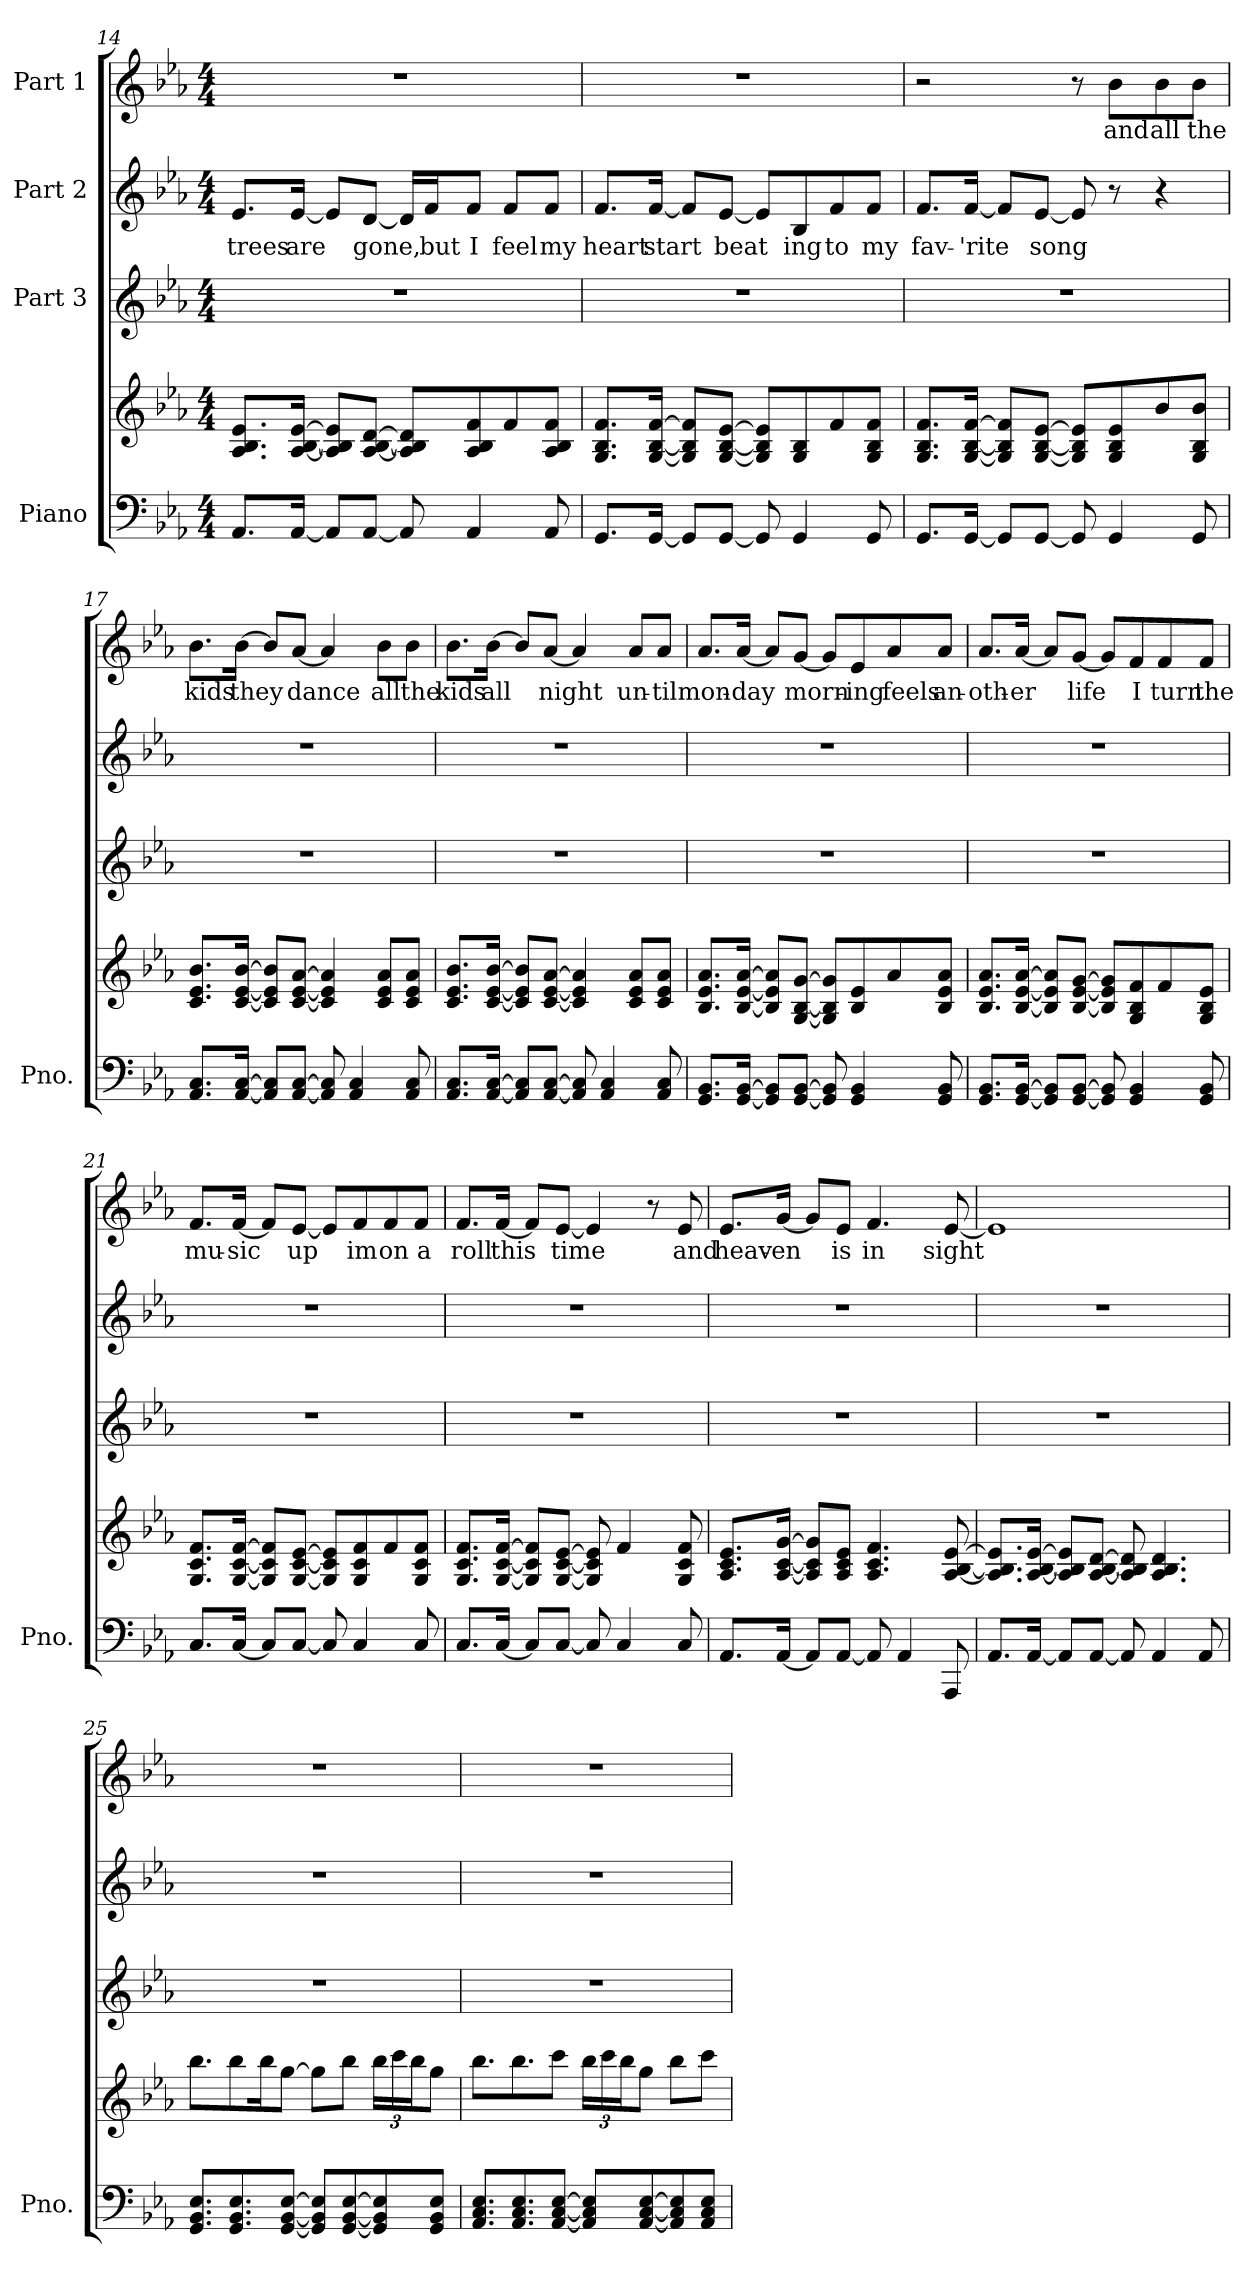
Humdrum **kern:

**kern	**kern	**kern	**kern	**text	**kern	**text
*part4	*part4	*part3	*part2	*part2	*part1	*part1
*staff5	*staff4	*staff3	*staff2	*staff2	*staff1	*staff1
*I"Piano	*	*I"Part 3	*I"Part 2	*	*I"Part 1	*
*I'Pno.	*	*	*	*	*	*
!!LO:PB:g=z
*clefF4	*clefG2	*clefG2	*clefG2	*	*clefG2	*
*k[b-e-a-]	*k[b-e-a-]	*k[b-e-a-]	*k[b-e-a-]	*	*k[b-e-a-]	*
*M4/4	*M4/4	*M4/4	*M4/4	*	*M4/4	*
=14	=14	=14	=14	=14	=14	=14
!	!	!	!	!LO:LY:b	!	!
8.AA-/L	8.A-/ 8.B-/ 8.e-/L	1r	8.e-/L	trees	1r	.
!	!	!	!	!LO:LY:b	!	!
[16AA-/Jk	[16A-/ [16B-/ [16e-/Jk	.	[16e-/Jk	are	.	.
8AA-/L]	8A-/] 8B-/] 8e-/]L	.	8e-/L]	.	.	.
!	!	!	!	!LO:LY:b	!	!
[8AA-/J	[8A-/ [8B-/ [8d/J	.	[8d/J	gone,	.	.
8AA-/]	8A-/] 8B-/] 8d/]L	.	16d/LL]	.	.	.
!	!	!	!	!LO:LY:b	!	!
.	.	.	16f/J	but	.	.
!	!	!	!	!LO:LY:b	!	!
4AA-/	8A-/ 8B-/ 8f/	.	8f/J	I	.	.
!	!	!	!	!LO:LY:b	!	!
.	8f/	.	8f/L	feel	.	.
!	!	!	!	!LO:LY:b	!	!
8AA-/	8A-/ 8B-/ 8f/J	.	8f/J	my	.	.
=15	=15	=15	=15	=15	=15	=15
!	!	!	!	!LO:LY:b	!	!
8.GG/L	8.G/ 8.B-/ 8.f/L	1r	8.f/L	heart	1r	.
!	!	!	!	!LO:LY:b	!	!
[16GG/Jk	[16G/ [16B-/ [16f/Jk	.	[16f/Jk	start	.	.
8GG/L]	8G/] 8B-/] 8f/]L	.	8f/L]	.	.	.
!	!	!	!	!LO:LY:b	!	!
[8GG/J	[8G/ [8B-/ [8e-/J	.	[8e-/J	beat	.	.
8GG/]	8G/] 8B-/] 8e-/]L	.	8e-/L]	.	.	.
!	!	!	!	!LO:LY:b	!	!
4GG/	8G/ 8B-/	.	8B-/	ing	.	.
!	!	!	!	!LO:LY:b	!	!
.	8f/	.	8f/	to	.	.
!	!	!	!	!LO:LY:b	!	!
8GG/	8G/ 8B-/ 8f/J	.	8f/J	my	.	.
!!LO:LB:g=z
=16	=16	=16	=16	=16	=16	=16
!	!	!	!	!LO:LY:b	!	!
8.GG/L	8.G/ 8.B-/ 8.f/L	1r	8.f/L	fav-	2r	.
!	!	!	!	!LO:LY:b	!	!
[16GG/Jk	[16G/ [16B-/ [16f/Jk	.	[16f/Jk	-'rite	.	.
8GG/L]	8G/] 8B-/] 8f/]L	.	8f/L]	.	.	.
!	!	!	!	!LO:LY:b	!	!
[8GG/J	[8G/ [8B-/ [8e-/J	.	[8e-/J	song	.	.
8GG/]	8G/] 8B-/] 8e-/]L	.	8e-/]	.	8r	.
!	!	!	!	!	!	!LO:LY:b
4GG/	8G/ 8B-/ 8e-/	.	8r	.	8b-\L	and
!	!	!	!	!	!	!LO:LY:b
.	8b-/	.	4r	.	8b-\	all
!	!	!	!	!	!	!LO:LY:b
8GG/	8G/ 8B-/ 8b-/J	.	.	.	8b-\J	the
=17	=17	=17	=17	=17	=17	=17
!	!	!	!	!	!	!LO:LY:b
8.AA-/ 8.C/L	8.c/ 8.e-/ 8.b-/L	1r	1r	.	8.b-\L	kids
!	!	!	!	!	!	!LO:LY:b
[16AA-/ [16C/Jk	[16c/ [16e-/ [16b-/Jk	.	.	.	[16b-\Jk	they
8AA-/] 8C/]L	8c/] 8e-/] 8b-/]L	.	.	.	8b-/L]	.
!	!	!	!	!	!	!LO:LY:b
[8AA-/ [8C/J	[8c/ [8e-/ [8a-/J	.	.	.	[8a-/J	dance
8AA-/] 8C/]	4c/] 4e-/] 4a-/]	.	.	.	4a-/]	.
4AA-/ 4C/	.	.	.	.	.	.
!	!	!	!	!	!	!LO:LY:b
.	8c/ 8e-/ 8a-/L	.	.	.	8b-\L	all
!	!	!	!	!	!	!LO:LY:b
8AA-/ 8C/	8c/ 8e-/ 8a-/J	.	.	.	8b-\J	the
=18	=18	=18	=18	=18	=18	=18
!	!	!	!	!	!	!LO:LY:b
8.AA-/ 8.C/L	8.c/ 8.e-/ 8.b-/L	1r	1r	.	8.b-\L	kids
!	!	!	!	!	!	!LO:LY:b
[16AA-/ [16C/Jk	[16c/ [16e-/ [16b-/Jk	.	.	.	[16b-\Jk	all
8AA-/] 8C/]L	8c/] 8e-/] 8b-/]L	.	.	.	8b-/L]	.
!	!	!	!	!	!	!LO:LY:b
[8AA-/ [8C/J	[8c/ [8e-/ [8a-/J	.	.	.	[8a-/J	night
8AA-/] 8C/]	4c/] 4e-/] 4a-/]	.	.	.	4a-/]	.
4AA-/ 4C/	.	.	.	.	.	.
!	!	!	!	!	!	!LO:LY:b
.	8c/ 8e-/ 8a-/L	.	.	.	8a-/L	un-
!	!	!	!	!	!	!LO:LY:b
8AA-/ 8C/	8c/ 8e-/ 8a-/J	.	.	.	8a-/J	-til
!!LO:PB:g=z
=19	=19	=19	=19	=19	=19	=19
!	!	!	!	!	!	!LO:LY:b
8.GG/ 8.BB-/L	8.B-/ 8.e-/ 8.a-/L	1r	1r	.	8.a-/L	mon-
!	!	!	!	!	!	!LO:LY:b
[16GG/ [16BB-/Jk	[16B-/ [16e-/ [16a-/Jk	.	.	.	[16a-/Jk	-day
8GG/] 8BB-/]L	8B-/] 8e-/] 8a-/]L	.	.	.	8a-/L]	.
!	!	!	!	!	!	!LO:LY:b
[8GG/ [8BB-/J	[8G/ [8B-/ [8g/J	.	.	.	[8g/J	morn-
8GG/] 8BB-/]	8G/] 8B-/] 8g/]L	.	.	.	8g/L]	.
!	!	!	!	!	!	!LO:LY:b
4GG/ 4BB-/	8B-/ 8e-/	.	.	.	8e-/	-ing
!	!	!	!	!	!	!LO:LY:b
.	8a-/	.	.	.	8a-/	feels
!	!	!	!	!	!	!LO:LY:b
8GG/ 8BB-/	8B-/ 8e-/ 8a-/J	.	.	.	8a-/J	an-
=20	=20	=20	=20	=20	=20	=20
!	!	!	!	!	!	!LO:LY:b
8.GG/ 8.BB-/L	8.B-/ 8.e-/ 8.a-/L	1r	1r	.	8.a-/L	-oth-
!	!	!	!	!	!	!LO:LY:b
[16GG/ [16BB-/Jk	[16B-/ [16e-/ [16a-/Jk	.	.	.	[16a-/Jk	-er
8GG/] 8BB-/]L	8B-/] 8e-/] 8a-/]L	.	.	.	8a-/L]	.
!	!	!	!	!	!	!LO:LY:b
[8GG/ [8BB-/J	[8B-/ [8e-/ [8g/J	.	.	.	[8g/J	life
8GG/] 8BB-/]	8B-/] 8e-/] 8g/]L	.	.	.	8g/L]	.
!	!	!	!	!	!	!LO:LY:b
4GG/ 4BB-/	8G/ 8B-/ 8f/	.	.	.	8f/	I
!	!	!	!	!	!	!LO:LY:b
.	8f/	.	.	.	8f/	turn
!	!	!	!	!	!	!LO:LY:b
8GG/ 8BB-/	8G/ 8B-/ 8e-/J	.	.	.	8f/J	the
=21	=21	=21	=21	=21	=21	=21
!	!	!	!	!	!	!LO:LY:b
8.C/L	8.G/ 8.c/ 8.f/L	1r	1r	.	8.f/L	mu-
!	!	!	!	!	!	!LO:LY:b
[16C/Jk	[16G/ [16c/ [16f/Jk	.	.	.	[16f/Jk	-sic
8C/L]	8G/] 8c/] 8f/]L	.	.	.	8f/L]	.
!	!	!	!	!	!	!LO:LY:b
[8C/J	[8G/ [8c/ [8e-/J	.	.	.	[8e-/J	up
8C/]	8G/] 8c/] 8e-/]L	.	.	.	8e-/L]	.
!	!	!	!	!	!	!LO:LY:b
4C/	8G/ 8c/ 8f/	.	.	.	8f/	im
!	!	!	!	!	!	!LO:LY:b
.	8f/	.	.	.	8f/	on
!	!	!	!	!	!	!LO:LY:b
8C/	8G/ 8c/ 8f/J	.	.	.	8f/J	a
!!LO:LB:g=z
=22	=22	=22	=22	=22	=22	=22
!	!	!	!	!	!	!LO:LY:b
8.C/L	8.G/ 8.c/ 8.f/L	1r	1r	.	8.f/L	roll
!	!	!	!	!	!	!LO:LY:b
[16C/Jk	[16G/ [16c/ [16f/Jk	.	.	.	[16f/Jk	this
8C/L]	8G/] 8c/] 8f/]L	.	.	.	8f/L]	.
!	!	!	!	!	!	!LO:LY:b
[8C/J	[8G/ [8c/ [8e-/J	.	.	.	[8e-/J	time
8C/]	8G/] 8c/] 8e-/]	.	.	.	4e-/]	.
4C/	4f/	.	.	.	.	.
.	.	.	.	.	8r	.
!	!	!	!	!	!	!LO:LY:b
8C/	8G/ 8c/ 8f/	.	.	.	8e-/	and
=23	=23	=23	=23	=23	=23	=23
!	!	!	!	!	!	!LO:LY:b
8.AA-/L	8.A-/ 8.c/ 8.e-/L	1r	1r	.	8.e-/L	heav-
!	!	!	!	!	!	!LO:LY:b
[16AA-/Jk	[16A-/ [16c/ [16g/Jk	.	.	.	[16g/Jk	-en
8AA-/L]	8A-/] 8c/] 8g/]L	.	.	.	8g/L]	.
!	!	!	!	!	!	!LO:LY:b
[8AA-/J	8A-/ 8c/ 8e-/J	.	.	.	8e-/J	is
!	!	!	!	!	!	!LO:LY:b
8AA-/]	4.A-/ 4.c/ 4.f/	.	.	.	4.f/	in
4AA-/	.	.	.	.	.	.
!	!	!	!	!	!	!LO:LY:b
8AAA-/	[8A-/ [8B-/ [8e-/	.	.	.	[8e-/	sight
=24	=24	=24	=24	=24	=24	=24
8.AA-/L	8.A-/] 8.B-/] 8.e-/]L	1r	1r	.	1e-]	.
[16AA-/Jk	[16A-/ [16B-/ [16e-/Jk	.	.	.	.	.
8AA-/L]	8A-/] 8B-/] 8e-/]L	.	.	.	.	.
[8AA-/J	[8A-/ [8B-/ [8d/J	.	.	.	.	.
8AA-/]	8A-/] 8B-/] 8d/]	.	.	.	.	.
4AA-/	4.A-/ 4.B-/ 4.d/	.	.	.	.	.
8AA-/	.	.	.	.	.	.
!!LO:PB:g=z
=25	=25	=25	=25	=25	=25	=25
8.GG/ 8.BB-/ 8.E-/L	8.bb-\L	1r	1r	.	1r	.
8.GG/ 8.BB-/ 8.E-/	8bb-\	.	.	.	.	.
.	16bb-\K	.	.	.	.	.
[8GG/ [8BB-/ [8E-/J	[8gg\J	.	.	.	.	.
8GG/] 8BB-/] 8E-/]L	8gg\L]	.	.	.	.	.
[8GG/ [8BB-/ [8E-/	8bb-\J	.	.	.	.	.
*	*Xbrackettup	*	*	*	*	*
8GG/] 8BB-/] 8E-/]	24bb-\LL	.	.	.	.	.
.	24ccc\	.	.	.	.	.
.	24bb-\J	.	.	.	.	.
8GG/ 8BB-/ 8E-/J	8gg\J	.	.	.	.	.
=26	=26	=26	=26	=26	=26	=26
8.AA-/ 8.C/ 8.E-/L	8.bb-\L	1r	1r	.	1r	.
8.AA-/ 8.C/ 8.E-/	8.bb-\	.	.	.	.	.
[8AA-/ [8C/ [8E-/J	8ccc\J	.	.	.	.	.
8AA-/] 8C/] 8E-/]L	24bb-\LL	.	.	.	.	.
.	24ccc\	.	.	.	.	.
.	24bb-\J	.	.	.	.	.
[8AA-/ [8C/ [8E-/	8gg\J	.	.	.	.	.
8AA-/] 8C/] 8E-/]	8bb-\L	.	.	.	.	.
8AA-/ 8C/ 8E-/J	8ccc\J	.	.	.	.	.
=	=	=	=	=	=	=
*-	*-	*-	*-	*-	*-	*-
